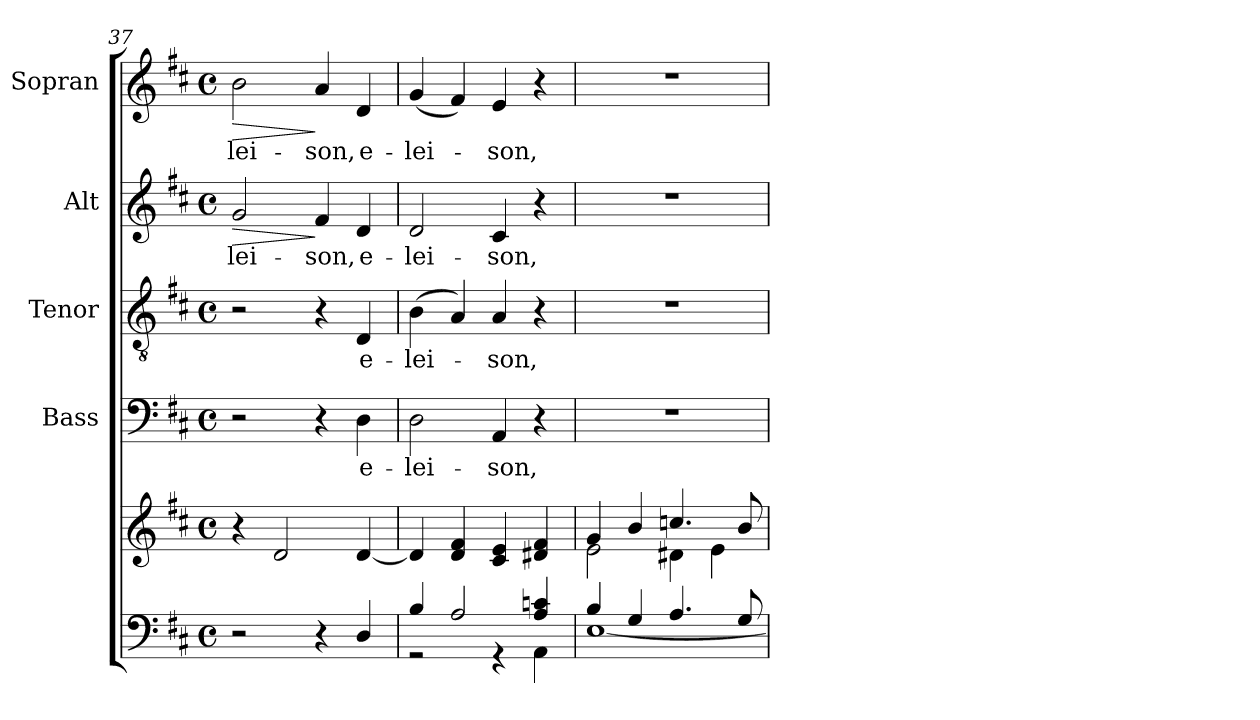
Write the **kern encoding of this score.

**kern	**kern	**kern	**text	**kern	**text	**kern	**text	**dynam	**kern	**text	**dynam
*part5	*part5	*part4	*part4	*part3	*part3	*part2	*part2	*part2	*part1	*part1	*part1
*staff6	*staff5	*staff4	*staff4	*staff3	*staff3	*staff2	*staff2	*staff2	*staff1	*staff1	*staff1
*	*	*I"Bass	*	*I"Tenor	*	*I"Alt	*	*	*I"Sopran	*	*
*	*	*I'B.	*	*I'T.	*	*I'A.	*	*	*I'S.	*	*
*clefF4	*clefG2	*clefF4	*	*clefGv2	*	*clefG2	*	*	*clefG2	*	*
*k[f#c#]	*k[f#c#]	*k[f#c#]	*	*k[f#c#]	*	*k[f#c#]	*	*	*k[f#c#]	*	*
*D:	*D:	*D:	*	*D:	*	*D:	*	*	*D:	*	*
*M4/4	*M4/4	*M4/4	*	*M4/4	*	*M4/4	*	*	*M4/4	*	*
*met(c)	*met(c)	*met(c)	*	*met(c)	*	*met(c)	*	*	*met(c)	*	*
=37	=37	=37	=37	=37	=37	=37	=37	=37	=37	=37	=37
!	!	!	!	!	!	!	!LO:LY:b	!LO:HP:b	!	!LO:LY:b	!LO:HP:b
2r	4r	2r	.	2r	.	2g/	-lei-	>	2b\	-lei-	>
.	2d/	.	.	.	.	.	.	.	.	.	.
!	!	!	!	!	!	!	!LO:LY:b	!	!	!LO:LY:b	!
4r	.	4r	.	4r	.	4f#/	-son,	]	4a/	-son,	]
!	!	!	!LO:LY:b	!	!LO:LY:b	!	!LO:LY:b	!	!	!LO:LY:b	!
4D/	[4d/	4D\	e-	4D/	e-	4d/	e-	.	4d/	e-	.
=38	=38	=38	=38	=38	=38	=38	=38	=38	=38	=38	=38
*^	*	*	*	*	*	*	*	*	*	*	*
!	!	!	!	!LO:LY:b	!	!LO:LY:b	!	!LO:LY:b	!	!	!LO:LY:b	!
4B/	2r	4d/]	2D\	-lei-	(>4B\	-lei-	2d/	-lei-	.	(<4g/	-lei-	.
2A/	.	4d/ 4f#/	.	.	4A/)	.	.	.	.	4f#/)	.	.
!	!	!	!	!LO:LY:b	!	!LO:LY:b	!	!LO:LY:b	!	!	!LO:LY:b	!
.	4r	4c#/ 4e/	4AA/	-son,	4A/	-son,	4c#/	-son,	.	4e/	-son,	.
4A/ 4cn/	4AA\	4d#X/ 4f#/	4r	.	4r	.	4r	.	.	4r	.	.
!!LO:PB:g=z
=39	=39	=39	=39	=39	=39	=39	=39	=39	=39	=39	=39	=39
*	*	*^	*	*	*	*	*	*	*	*	*	*
4B/	[<1E	4g/	2e\	1r	.	1r	.	1r	.	.	1r	.	.
4G/	.	4b/	.	.	.	.	.	.	.	.	.	.	.
4.A/	.	4.ccn/	4d#X\	.	.	.	.	.	.	.	.	.	.
.	.	.	4e\	.	.	.	.	.	.	.	.	.	.
8G/	.	8b/	.	.	.	.	.	.	.	.	.	.	.
*v	*v	*	*	*	*	*	*	*	*	*	*	*	*
*	*v	*v	*	*	*	*	*	*	*	*	*	*
=	=	=	=	=	=	=	=	=	=	=	=
*-	*-	*-	*-	*-	*-	*-	*-	*-	*-	*-	*-
